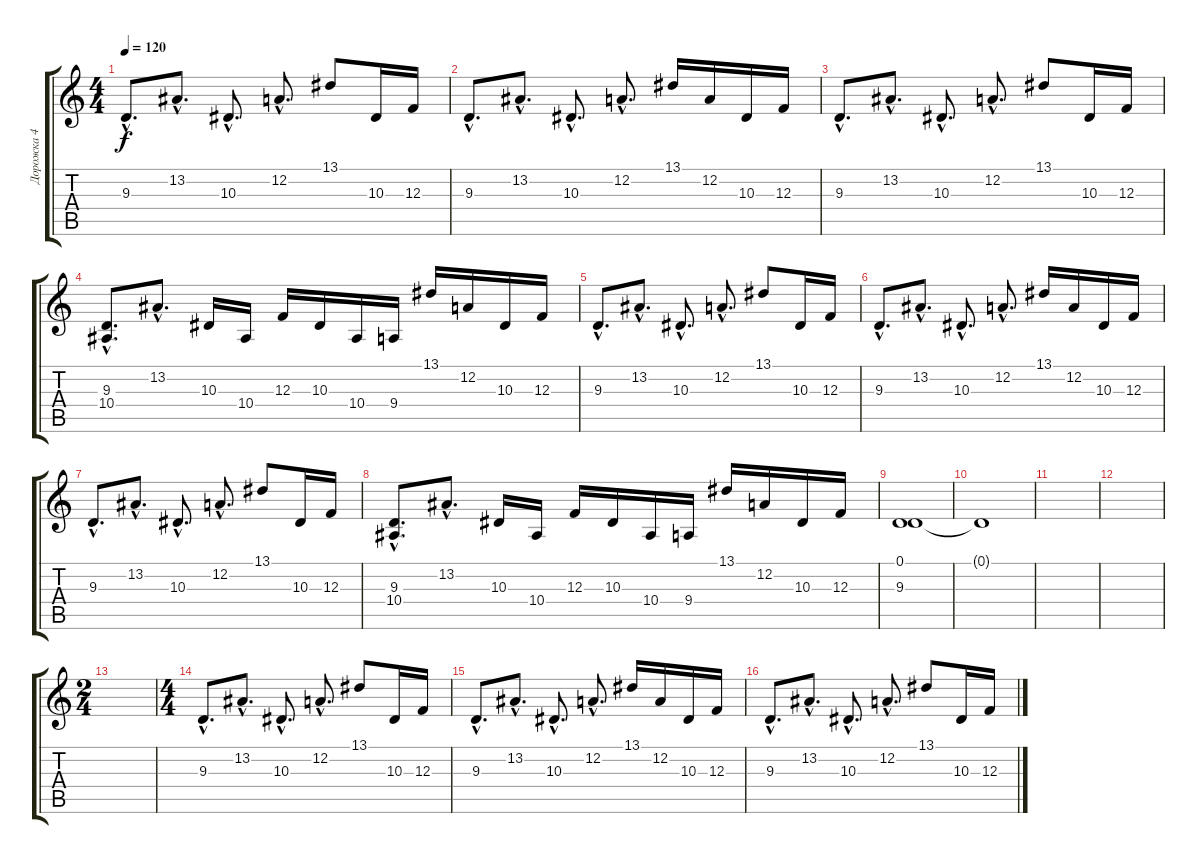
\track ("Дорожка 4" "Дорожка 4") {instrument musicbox}
\staff {score tabs}
\tuning (D4 A3 F3 C3 G2 D2) {hide}
\ts (4 4)
\tempo 120
\clef g2
\ks c
9.3{hac}.8{d dy f} 13.2{hac}.8{d} 10.3{hac}.8{d} 12.2{hac}.8{d} 13.1.8 10.3.16 12.3.16 |
9.3{hac}.8{d} 13.2{hac}.8{d} 10.3{hac}.8{d} 12.2{hac}.8{d} 13.1.16 12.2.16 10.3.16 12.3.16 |
9.3{hac}.8{d} 13.2{hac}.8{d} 10.3{hac}.8{d} 12.2{hac}.8{d} 13.1.8 10.3.16 12.3.16 |
(9.3{hac} 10.4{hac}).8{d} 13.2{hac}.8{d} 10.3.16 10.4.16 12.3.16 10.3.16 10.4.16 9.4.16 13.1.16 12.2.16 10.3.16 12.3.16 |
9.3{hac}.8{d} 13.2{hac}.8{d} 10.3{hac}.8{d} 12.2{hac}.8{d} 13.1.8 10.3.16 12.3.16 |
9.3{hac}.8{d} 13.2{hac}.8{d} 10.3{hac}.8{d} 12.2{hac}.8{d} 13.1.16 12.2.16 10.3.16 12.3.16 |
9.3{hac}.8{d} 13.2{hac}.8{d} 10.3{hac}.8{d} 12.2{hac}.8{d} 13.1.8 10.3.16 12.3.16 |
(9.3{hac} 10.4{hac}).8{d} 13.2{hac}.8{d} 10.3.16 10.4.16 12.3.16 10.3.16 10.4.16 9.4.16 13.1.16 12.2.16 10.3.16 12.3.16 |
(0.1 9.3).1 |
0.1{t}.1 |
|
|
\ts (2 4)
|
\ts (4 4)
9.3{hac}.8{d} 13.2{hac}.8{d} 10.3{hac}.8{d} 12.2{hac}.8{d} 13.1.8 10.3.16 12.3.16 |
9.3{hac}.8{d} 13.2{hac}.8{d} 10.3{hac}.8{d} 12.2{hac}.8{d} 13.1.16 12.2.16 10.3.16 12.3.16 |
9.3{hac}.8{d} 13.2{hac}.8{d} 10.3{hac}.8{d} 12.2{hac}.8{d} 13.1.8 10.3.16 12.3.16
